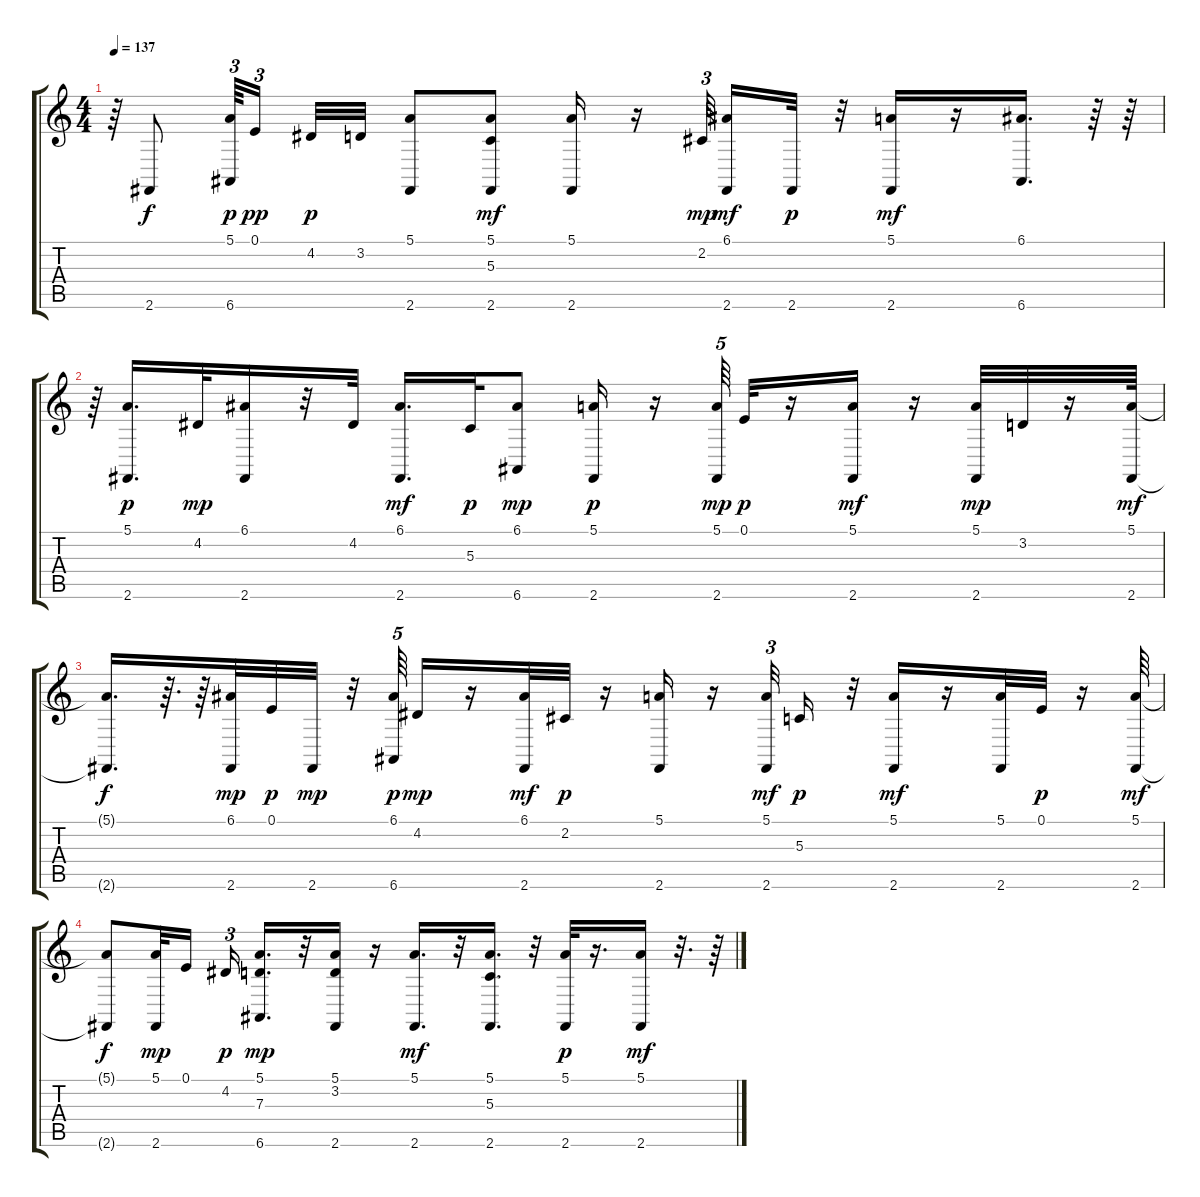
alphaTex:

\track "" {instrument acousticgrandpiano}
\staff {score tabs}
\tuning (E4 B3 G3 D3 A2 E2) {hide}
\ts (4 4)
\tempo 137
\clef g2
\ks c
r.64{dy mp} 2.6.8{dy f} (5.1 6.6).64{tu (3 2) dy p} 0.1.16{tu (3 2) dy pp} 4.2.32{dy p} 3.2.32 (5.1 2.6).8 (5.1 5.3 2.6).8{dy mf} (5.1 2.6).16 r.16 2.2.64{tu (3 2) dy mp} (6.1 2.6).16{dy mf} 2.6.32{dy p} r.32 (5.1 2.6).16{dy mf} r.16 (6.1 6.6).16{d} r.64 r.64 |
r.64 (5.1 2.6).16{d dy p} 4.2.32{dy mp} (6.1 2.6).16 r.32 4.2.32 (6.1 2.6).16{d dy mf} 5.3.32{dy p} (6.1 6.6).8{dy mp} (5.1 2.6).16{dy p} r.16 (5.1 2.6).64{tu (5 4) dy mp} 0.1.32{dy p} r.16 (5.1 2.6).16{dy mf} r.16 (5.1 2.6).32{dy mp} 3.2.32 r.16 (5.1 2.6).64{dy mf} |
(5.1{t} 2.6{t}).16{d dy f} r.64{d} r.64 (6.1 2.6).32{dy mp} 0.1.32{dy p} 2.6.32{dy mp} r.32 (6.1 6.6).64{tu (5 4) dy p} 4.2.16{dy mp} r.16 (6.1 2.6).32{dy mf} 2.2.32{dy p} r.16 (5.1 2.6).16 r.16 (5.1 2.6).32{tu (3 2) dy mf} 5.3.16{dy p} r.32 (5.1 2.6).16{dy mf} r.16 (5.1 2.6).32 0.1.32{dy p} r.16 (5.1 2.6).64{dy mf} |
(5.1{t} 2.6{t}).8{dy f} (5.1 2.6).32{dy mp} 0.1.16 4.2.16{tu (3 2) dy p} (5.1 7.3 6.6).16{d dy mp} r.32 (5.1 3.2 2.6).16 r.16 (5.1 2.6).16{d dy mf} r.32 (5.1 5.3 2.6).16{d} r.32 (5.1 2.6).32{dy p} r.16{d} (5.1 2.6).16{dy mf} r.32{d} r.64
